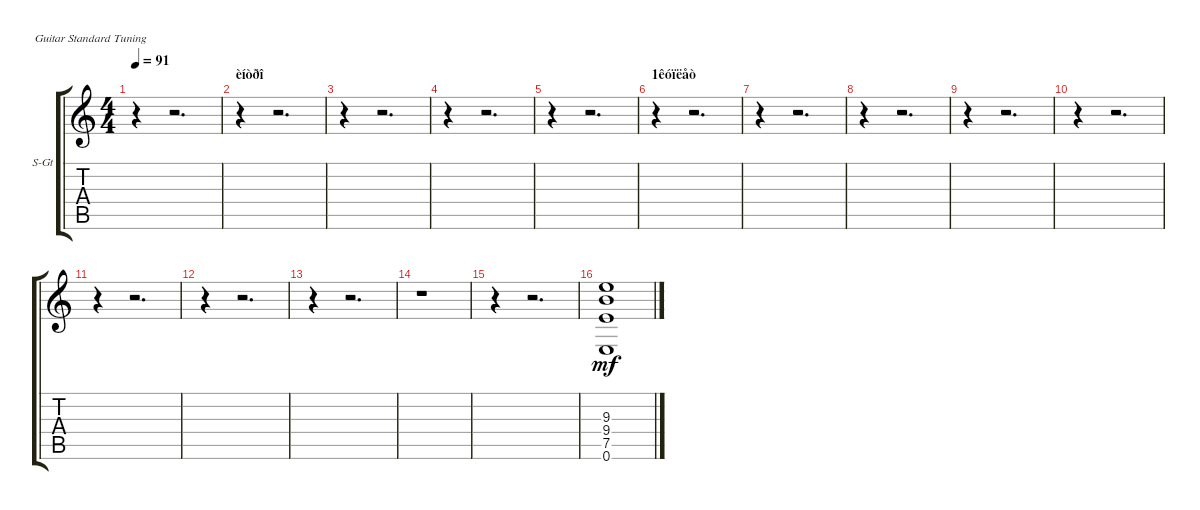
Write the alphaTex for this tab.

\bracketExtendMode groupsimilarinstruments
\firstSystemTrackNameOrientation horizontal
\otherSystemsTrackNameOrientation horizontal
\track ("Духовые" "S-Gt") {instrument synthstrings1}
\staff {score tabs}
\tuning (E4 B3 G3 D3 A2 E2)
\displaytranspose 12
\ts (4 4)
\tempo 91
\clef g2
\ks c
r.4{dy mf instrument synthstrings1} r.2{d} |
\section ("" "èíòðî")
r.4 r.2{d} |
r.4 r.2{d} |
r.4 r.2{d} |
r.4 r.2{d} |
\section ("" "1êóïëåò")
r.4 r.2{d} |
r.4 r.2{d} |
r.4 r.2{d} |
r.4 r.2{d} |
r.4 r.2{d} |
r.4 r.2{d} |
r.4 r.2{d} |
r.4 r.2{d} |
r.1 |
r.4 r.2{d} |
(9.3 9.4 7.5 0.6).1
